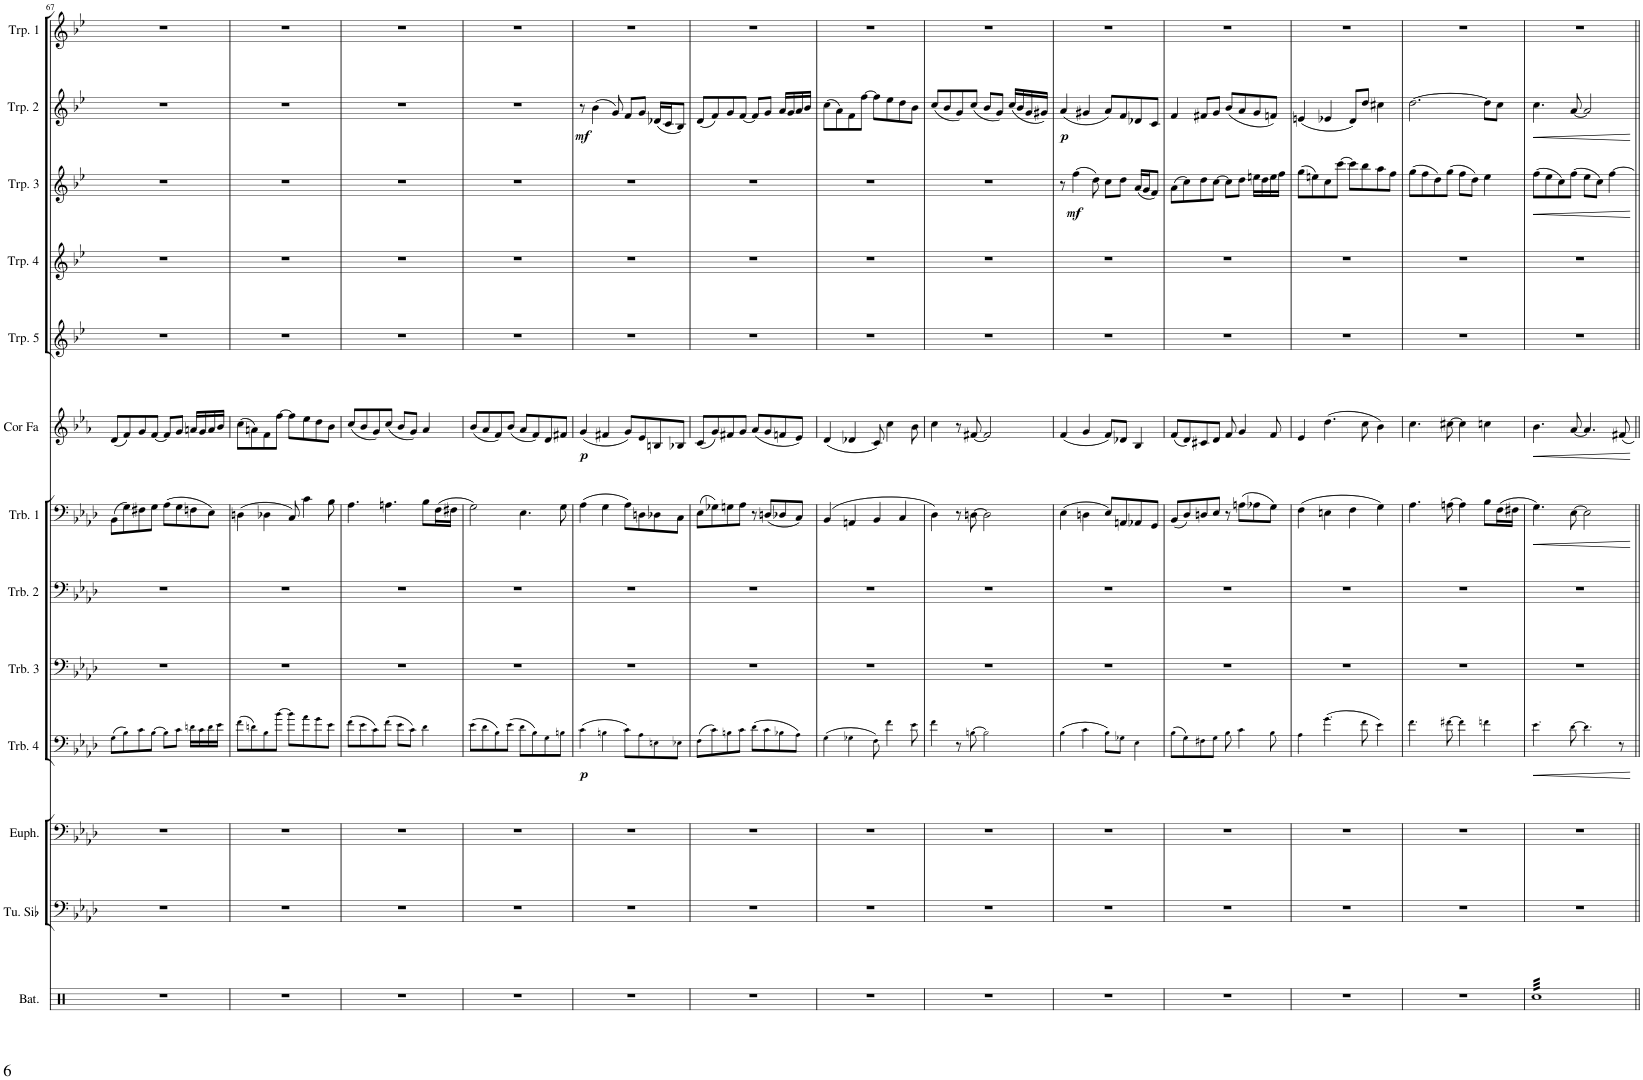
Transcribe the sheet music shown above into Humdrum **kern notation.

**kern	**kern	**kern	**kern	**dynam	**kern	**kern	**kern	**dynam	**kern	**dynam	**kern	**kern	**kern	**dynam	**kern	**dynam	**kern
*part13	*part12	*part11	*part10	*part10	*part9	*part8	*part7	*part7	*part6	*part6	*part5	*part4	*part3	*part3	*part2	*part2	*part1
*staff13	*staff12	*staff11	*staff10	*staff10	*staff9	*staff8	*staff7	*staff7	*staff6	*staff6	*staff5	*staff4	*staff3	*staff3	*staff2	*staff2	*staff1
*I"Batterie	*I"Tuba en Sib	*I"Euphonium	*I"Trombone 4	*	*I"Trombone 3	*I"Trombone 2	*I"Trombone 1	*	*I"Cor en Fa	*	*I"Trompette 5	*I"Trompette 4	*I"Trompette 3	*	*I"Trompette 2	*	*I"Trompette 1
*I'Bat.	*I'Tu. Sib	*I'Euph.	*I'Trb. 4	*	*I'Trb. 3	*I'Trb. 2	*I'Trb. 1	*	*I'Cor Fa	*	*I'Trp. 5	*I'Trp. 4	*I'Trp. 3	*	*I'Trp. 2	*	*I'Trp. 1
!!LO:PB:g=z
*clefX	*clefF4	*clefF4	*clefF4	*	*clefF4	*clefF4	*clefF4	*	*clefG2	*	*clefG2	*clefG2	*clefG2	*	*clefG2	*	*clefG2
*	*	*	*	*	*	*	*	*	*Trd4c7	*	*Trd1c2	*Trd1c2	*Trd1c2	*	*Trd1c2	*	*Trd1c2
*k[]	*k[b-e-a-d-]	*k[b-e-a-d-]	*k[b-e-a-d-]	*	*k[b-e-a-d-]	*k[b-e-a-d-]	*k[b-e-a-d-]	*	*k[b-e-a-]	*	*k[b-e-]	*k[b-e-]	*k[b-e-]	*	*k[b-e-]	*	*k[b-e-]
*M4/4	*M4/4	*M4/4	*M4/4	*	*M4/4	*M4/4	*M4/4	*	*M4/4	*	*M4/4	*M4/4	*M4/4	*	*M4/4	*	*M4/4
=67	=67	=67	=67	=67	=67	=67	=67	=67	=67	=67	=67	=67	=67	=67	=67	=67	=67
1r	1r	1r	(8G!\L	.	1r	1r	(8BB-\L	.	(8d/L	.	1r	1r	1r	.	1r	.	1r
.	.	.	8B-!\)	.	.	.	8G\)	.	8f/)	.	.	.	.	.	.	.	.
.	.	.	8c!\	.	.	.	8F#X\	.	8g/	.	.	.	.	.	.	.	.
.	.	.	[8B-!\J	.	.	.	8G\J	.	[8f/J	.	.	.	.	.	.	.	.
.	.	.	8B-!\L]	.	.	.	(8A-\L	.	8f/L]	.	.	.	.	.	.	.	.
.	.	.	8c!\J	.	.	.	8G\	.	8g/J	.	.	.	.	.	.	.	.
.	.	.	16dn!\LL	.	.	.	8Fn\	.	16an/LL	.	.	.	.	.	.	.	.
.	.	.	16c!\	.	.	.	.	.	16g/	.	.	.	.	.	.	.	.
.	.	.	16d!\	.	.	.	8E-\J)	.	16a/	.	.	.	.	.	.	.	.
.	.	.	16e-!\JJ	.	.	.	.	.	16b-/JJ	.	.	.	.	.	.	.	.
=68	=68	=68	=68	=68	=68	=68	=68	=68	=68	=68	=68	=68	=68	=68	=68	=68	=68
1r	1r	1r	(8f!\L	.	1r	1r	(4Dn\	.	(8cc\L	.	1r	1r	1r	.	1r	.	1r
.	.	.	8dn!\)	.	.	.	.	.	8an\)	.	.	.	.	.	.	.	.
.	.	.	8B-!\	.	.	.	4D-X\	.	8f\	.	.	.	.	.	.	.	.
.	.	.	[8b-!\J	.	.	.	.	.	[8ff\J	.	.	.	.	.	.	.	.
.	.	.	8b-!\L]	.	.	.	8C/)	.	8ff\L]	.	.	.	.	.	.	.	.
.	.	.	8a-!\	.	.	.	4c\	.	8ee-\	.	.	.	.	.	.	.	.
.	.	.	8g!\	.	.	.	.	.	8dd\	.	.	.	.	.	.	.	.
.	.	.	8e-!\J	.	.	.	8B-\	.	8b-\J	.	.	.	.	.	.	.	.
=69	=69	=69	=69	=69	=69	=69	=69	=69	=69	=69	=69	=69	=69	=69	=69	=69	=69
1r	1r	1r	(8f!\L	.	1r	1r	4.A-\	.	(8cc/L	.	1r	1r	1r	.	1r	.	1r
.	.	.	8e-!\	.	.	.	.	.	8b-/	.	.	.	.	.	.	.	.
.	.	.	8c!\)	.	.	.	.	.	8g/)	.	.	.	.	.	.	.	.
.	.	.	(8f!\J	.	.	.	4.An\	.	(8cc/J	.	.	.	.	.	.	.	.
.	.	.	8e-!\L	.	.	.	.	.	8b-/L	.	.	.	.	.	.	.	.
.	.	.	8c!\J)	.	.	.	.	.	8g/J)	.	.	.	.	.	.	.	.
.	.	.	4d-!\	.	.	.	8B-\L	.	4a-/	.	.	.	.	.	.	.	.
.	.	.	.	.	.	.	(16F\L	.	.	.	.	.	.	.	.	.	.
.	.	.	.	.	.	.	16F#X\JJ	.	.	.	.	.	.	.	.	.	.
=70	=70	=70	=70	=70	=70	=70	=70	=70	=70	=70	=70	=70	=70	=70	=70	=70	=70
1r	1r	1r	(8e-!\L	.	1r	1r	2G\)	.	(8b-/L	.	1r	1r	1r	.	1r	.	1r
.	.	.	8d-!\	.	.	.	.	.	8a-/	.	.	.	.	.	.	.	.
.	.	.	8B-!\)	.	.	.	.	.	8f/)	.	.	.	.	.	.	.	.
.	.	.	(8e-!\J	.	.	.	.	.	(8b-/J	.	.	.	.	.	.	.	.
.	.	.	8d-!\L	.	.	.	4.E-\	.	8a-/L	.	.	.	.	.	.	.	.
.	.	.	8B-!\)	.	.	.	.	.	8f/)	.	.	.	.	.	.	.	.
.	.	.	8G!\	.	.	.	.	.	8d/	.	.	.	.	.	.	.	.
.	.	.	8Bn!\J	.	.	.	8G\	.	8f#X/J	.	.	.	.	.	.	.	.
=71	=71	=71	=71	=71	=71	=71	=71	=71	=71	=71	=71	=71	=71	=71	=71	=71	=71
!	!	!	!	!LO:DY:b	!	!	!	!	!	!LO:DY:b	!	!	!	!	!	!LO:DY:b	!
1r	1r	1r	(4c!\	p	1r	1r	(4A-\	.	(4g/	p	1r	1r	1r	.	8r	mf	1r
.	.	.	.	.	.	.	.	.	.	.	.	.	.	.	(4b-\	.	.
.	.	.	4Bn!\	.	.	.	4G\	.	4f#X/	.	.	.	.	.	.	.	.
.	.	.	.	.	.	.	.	.	.	.	.	.	.	.	8g/)	.	.
.	.	.	8c!\L)	.	.	.	8A-\L)	.	8g/L)	.	.	.	.	.	8f/L	.	.
.	.	.	8A-!\	.	.	.	8Dn\	.	8e-/	.	.	.	.	.	8g/J	.	.
.	.	.	8En!\	.	.	.	8D-X\	.	8Bn/	.	.	.	.	.	(16d-X/LL	.	.
.	.	.	.	.	.	.	.	.	.	.	.	.	.	.	16c/J	.	.
.	.	.	8E-X!\J	.	.	.	8C\J	.	8B-X/J	.	.	.	.	.	8B-/J)	.	.
=72	=72	=72	=72	=72	=72	=72	=72	=72	=72	=72	=72	=72	=72	=72	=72	=72	=72
1r	1r	1r	(8F!\L	.	1r	1r	(8E-\L	.	(8c/L	.	1r	1r	1r	.	(8d/L	.	1r
.	.	.	8c!\)	.	.	.	8G-X\)	.	8g/)	.	.	.	.	.	8f/)	.	.
.	.	.	8Bn!\	.	.	.	8Gn\	.	8f#X/	.	.	.	.	.	8g/	.	.
.	.	.	8c!\J	.	.	.	8A-\J	.	8g/J	.	.	.	.	.	[8f/J	.	.
.	.	.	(8d-!\L	.	.	.	8r	.	(8a-/L	.	.	.	.	.	8f/L]	.	.
.	.	.	8c!\	.	.	.	(8Dn/L	.	8g/	.	.	.	.	.	8g/J	.	.
.	.	.	8B-X!\	.	.	.	8D-X/	.	8fn/	.	.	.	.	.	16a/LL	.	.
.	.	.	.	.	.	.	.	.	.	.	.	.	.	.	16g/	.	.
.	.	.	8A-!\J)	.	.	.	8C/J)	.	8e-/J)	.	.	.	.	.	16a/	.	.
.	.	.	.	.	.	.	.	.	.	.	.	.	.	.	16b-/JJ	.	.
=73	=73	=73	=73	=73	=73	=73	=73	=73	=73	=73	=73	=73	=73	=73	=73	=73	=73
1r	1r	1r	(4G!\	.	1r	1r	(4BB-/	.	(4d/	.	1r	1r	1r	.	(8cc\L	.	1r
.	.	.	.	.	.	.	.	.	.	.	.	.	.	.	8a\)	.	.
.	.	.	4G-X!\	.	.	.	4AAn/	.	4d-X/	.	.	.	.	.	8f\	.	.
.	.	.	.	.	.	.	.	.	.	.	.	.	.	.	[8ff\J	.	.
.	.	.	8F!\)	.	.	.	4BB-/	.	8c/)	.	.	.	.	.	8ff\L]	.	.
.	.	.	4f!\	.	.	.	.	.	4cc\	.	.	.	.	.	8ee-\	.	.
.	.	.	.	.	.	.	4C/	.	.	.	.	.	.	.	8dd\	.	.
.	.	.	8e-!\	.	.	.	.	.	8b-\	.	.	.	.	.	8b-\J	.	.
=74	=74	=74	=74	=74	=74	=74	=74	=74	=74	=74	=74	=74	=74	=74	=74	=74	=74
1r	1r	1r	4f!\	.	1r	1r	4D-\)	.	4cc\	.	1r	1r	1r	.	(8cc/L	.	1r
.	.	.	.	.	.	.	.	.	.	.	.	.	.	.	8b-/	.	.
.	.	.	8r	.	.	.	8r	.	8r	.	.	.	.	.	8g/)	.	.
.	.	.	[8Bn!\	.	.	.	[8Dn\	.	[8f#X/	.	.	.	.	.	(8cc/J	.	.
.	.	.	2B!\]	.	.	.	2D\]	.	2f#/]	.	.	.	.	.	8b-/L	.	.
.	.	.	.	.	.	.	.	.	.	.	.	.	.	.	8g/J)	.	.
.	.	.	.	.	.	.	.	.	.	.	.	.	.	.	(16cc/LL	.	.
.	.	.	.	.	.	.	.	.	.	.	.	.	.	.	16b-/	.	.
.	.	.	.	.	.	.	.	.	.	.	.	.	.	.	16g/	.	.
.	.	.	.	.	.	.	.	.	.	.	.	.	.	.	16g#X/JJ)	.	.
=75	=75	=75	=75	=75	=75	=75	=75	=75	=75	=75	=75	=75	=75	=75	=75	=75	=75
!	!	!	!	!	!	!	!	!	!	!	!	!	!	!	!	!LO:DY:b	!
1r	1r	1r	(4B-!\	.	1r	1r	(4E-\	.	(4f/	.	1r	1r	8r	.	(4a/	p	1r
!	!	!	!	!	!	!	!	!	!	!	!	!	!	!LO:DY:b	!	!	!
.	.	.	.	.	.	.	.	.	.	.	.	.	(4ff\	mf	.	.	.
.	.	.	4c!\	.	.	.	4Dn\	.	4g/	.	.	.	.	.	4g#X/	.	.
.	.	.	.	.	.	.	.	.	.	.	.	.	8dd\)	.	.	.	.
.	.	.	8B-!\L)	.	.	.	8E-/L)	.	8f/L)	.	.	.	8cc\L	.	8a/L)	.	.
.	.	.	8G-X!\J	.	.	.	8AAn/	.	8d-X/J	.	.	.	8dd\J	.	8f/	.	.
.	.	.	4E-!\	.	.	.	8AA-X/	.	4B-/	.	.	.	(16a/LL	.	8d-X/	.	.
.	.	.	.	.	.	.	.	.	.	.	.	.	16g/J	.	.	.	.
.	.	.	.	.	.	.	8GG/J	.	.	.	.	.	8f/J)	.	8c/J	.	.
=76	=76	=76	=76	=76	=76	=76	=76	=76	=76	=76	=76	=76	=76	=76	=76	=76	=76
1r	1r	1r	(8B-!\L	.	1r	1r	(8BB-/L	.	(8f/L	.	1r	1r	(8a\L	.	4f/	.	1r
.	.	.	8G!\)	.	.	.	8D-/)	.	8d/)	.	.	.	8cc\)	.	.	.	.
.	.	.	8F#X!\	.	.	.	8Dn/	.	8c#X/	.	.	.	8dd\	.	8f#X/L	.	.
.	.	.	8G!\J	.	.	.	8E-/J	.	8d/J	.	.	.	[8cc\J	.	8g/J	.	.
.	.	.	8B-!\	.	.	.	8r	.	8f/	.	.	.	8cc\L]	.	(8b-/L	.	.
.	.	.	4c!\	.	.	.	(8An\L	.	4g/	.	.	.	8dd\J	.	8a/	.	.
.	.	.	.	.	.	.	8A-X\	.	.	.	.	.	16een\LL	.	8g/	.	.
.	.	.	.	.	.	.	.	.	.	.	.	.	16dd\	.	.	.	.
.	.	.	8B-!\	.	.	.	8G\J)	.	8f/	.	.	.	16ee\	.	8fn/J)	.	.
.	.	.	.	.	.	.	.	.	.	.	.	.	16ff\JJ	.	.	.	.
=77	=77	=77	=77	=77	=77	=77	=77	=77	=77	=77	=77	=77	=77	=77	=77	=77	=77
1r	1r	1r	4A-!\	.	1r	1r	(4F\	.	4e-/	.	1r	1r	(8gg\L	.	(4en/	.	1r
.	.	.	.	.	.	.	.	.	.	.	.	.	8een\)	.	.	.	.
.	.	.	(4.g!\	.	.	.	4En\	.	(4.dd\	.	.	.	8cc\	.	4e-X/	.	.
.	.	.	.	.	.	.	.	.	.	.	.	.	[8ccc\J	.	.	.	.
.	.	.	.	.	.	.	4F\	.	.	.	.	.	8ccc\L]	.	8d/L)	.	.
.	.	.	8f!\	.	.	.	.	.	8cc\	.	.	.	8bb-\	.	8dd/J	.	.
.	.	.	4e-!\)	.	.	.	4G\)	.	4b-\)	.	.	.	8aa\	.	4cc#X\	.	.
.	.	.	.	.	.	.	.	.	.	.	.	.	8ff\J	.	.	.	.
=78	=78	=78	=78	=78	=78	=78	=78	=78	=78	=78	=78	=78	=78	=78	=78	=78	=78
1r	1r	1r	4.f!\	.	1r	1r	4.A-\	.	4.cc\	.	1r	1r	(8gg\L	.	[2.dd\	.	1r
.	.	.	.	.	.	.	.	.	.	.	.	.	8ff\	.	.	.	.
.	.	.	.	.	.	.	.	.	.	.	.	.	8dd\)	.	.	.	.
.	.	.	[8f#X!\	.	.	.	[8An\	.	[8cc#X\	.	.	.	(8gg\J	.	.	.	.
.	.	.	4f#!\]	.	.	.	4A\]	.	4cc#\]	.	.	.	8ff\L	.	.	.	.
.	.	.	.	.	.	.	.	.	.	.	.	.	8dd\J)	.	.	.	.
.	.	.	4fn!\	.	.	.	8B-\L	.	4ccn\	.	.	.	4ee-\	.	8dd\L]	.	.
.	.	.	.	.	.	.	(16F\L	.	.	.	.	.	.	.	8cc\J	.	.
.	.	.	.	.	.	.	16F#X\JJ	.	.	.	.	.	.	.	.	.	.
=79	=79	=79	=79	=79	=79	=79	=79	=79	=79	=79	=79	=79	=79	=79	=79	=79	=79
!	!	!	!	!LO:HP:b	!	!	!	!LO:HP:b	!	!LO:HP:b	!	!	!	!LO:HP:b	!	!LO:HP:b	!
*tremolo	*	*	*	*	*	*	*	*	*	*	*	*	*	*	*	*	*
32RccLLL	1r	1r	4.e-!\	<	1r	1r	4.G\)	<	4.b-\	<	1r	1r	(8ff\L	<	4.cc\	<	1r
32Rcc	.	.	.	.	.	.	.	.	.	.	.	.	.	.	.	.	.
32Rcc	.	.	.	.	.	.	.	.	.	.	.	.	.	.	.	.	.
32Rcc	.	.	.	.	.	.	.	.	.	.	.	.	.	.	.	.	.
32Rcc	.	.	.	.	.	.	.	.	.	.	.	.	8ee-\	.	.	.	.
32Rcc	.	.	.	.	.	.	.	.	.	.	.	.	.	.	.	.	.
32Rcc	.	.	.	.	.	.	.	.	.	.	.	.	.	.	.	.	.
32Rcc	.	.	.	.	.	.	.	.	.	.	.	.	.	.	.	.	.
32Rcc	.	.	.	.	.	.	.	.	.	.	.	.	8cc\)	.	.	.	.
32Rcc	.	.	.	.	.	.	.	.	.	.	.	.	.	.	.	.	.
32Rcc	.	.	.	.	.	.	.	.	.	.	.	.	.	.	.	.	.
32Rcc	.	.	.	.	.	.	.	.	.	.	.	.	.	.	.	.	.
32Rcc	.	.	[8d-!\	.	.	.	[8E-\	.	[8a-/	.	.	.	(8ff\J	.	[8a/	.	.
32Rcc	.	.	.	.	.	.	.	.	.	.	.	.	.	.	.	.	.
32Rcc	.	.	.	.	.	.	.	.	.	.	.	.	.	.	.	.	.
32Rcc	.	.	.	.	.	.	.	.	.	.	.	.	.	.	.	.	.
32Rcc	.	.	4.d-!\]	.	.	.	2E-\]	.	4.a-/]	.	.	.	8ee-\L	.	2a/]	.	.
32Rcc	.	.	.	.	.	.	.	.	.	.	.	.	.	.	.	.	.
32Rcc	.	.	.	.	.	.	.	.	.	.	.	.	.	.	.	.	.
32Rcc	.	.	.	.	.	.	.	.	.	.	.	.	.	.	.	.	.
32Rcc	.	.	.	.	.	.	.	.	.	.	.	.	8cc\J)	.	.	.	.
32Rcc	.	.	.	.	.	.	.	.	.	.	.	.	.	.	.	.	.
32Rcc	.	.	.	.	.	.	.	.	.	.	.	.	.	.	.	.	.
32Rcc	.	.	.	.	.	.	.	.	.	.	.	.	.	.	.	.	.
32Rcc	.	.	.	.	.	.	.	.	.	.	.	.	[4ff\	.	.	.	.
32Rcc	.	.	.	.	.	.	.	.	.	.	.	.	.	.	.	.	.
32Rcc	.	.	.	.	.	.	.	.	.	.	.	.	.	.	.	.	.
32Rcc	.	.	.	.	.	.	.	.	.	.	.	.	.	.	.	.	.
32Rcc	.	.	8r	.	.	.	.	.	8f#X/	.	.	.	.	.	.	.	.
32Rcc	.	.	.	.	.	.	.	.	.	.	.	.	.	.	.	.	.
32Rcc	.	.	.	.	.	.	.	.	.	.	.	.	.	.	.	.	.
32RccJJJ	.	.	.	.	.	.	.	.	.	.	.	.	.	.	.	.	.
*Xtremolo	*	*	*	*	*	*	*	*	*	*	*	*	*	*	*	*	*
.	.	.	.	[	.	.	.	[	.	[	.	.	.	[	.	[	.
=||	=||	=||	=||	=||	=||	=||	=||	=||	=||	=||	=||	=||	=||	=||	=||	=||	=||
*-	*-	*-	*-	*-	*-	*-	*-	*-	*-	*-	*-	*-	*-	*-	*-	*-	*-
